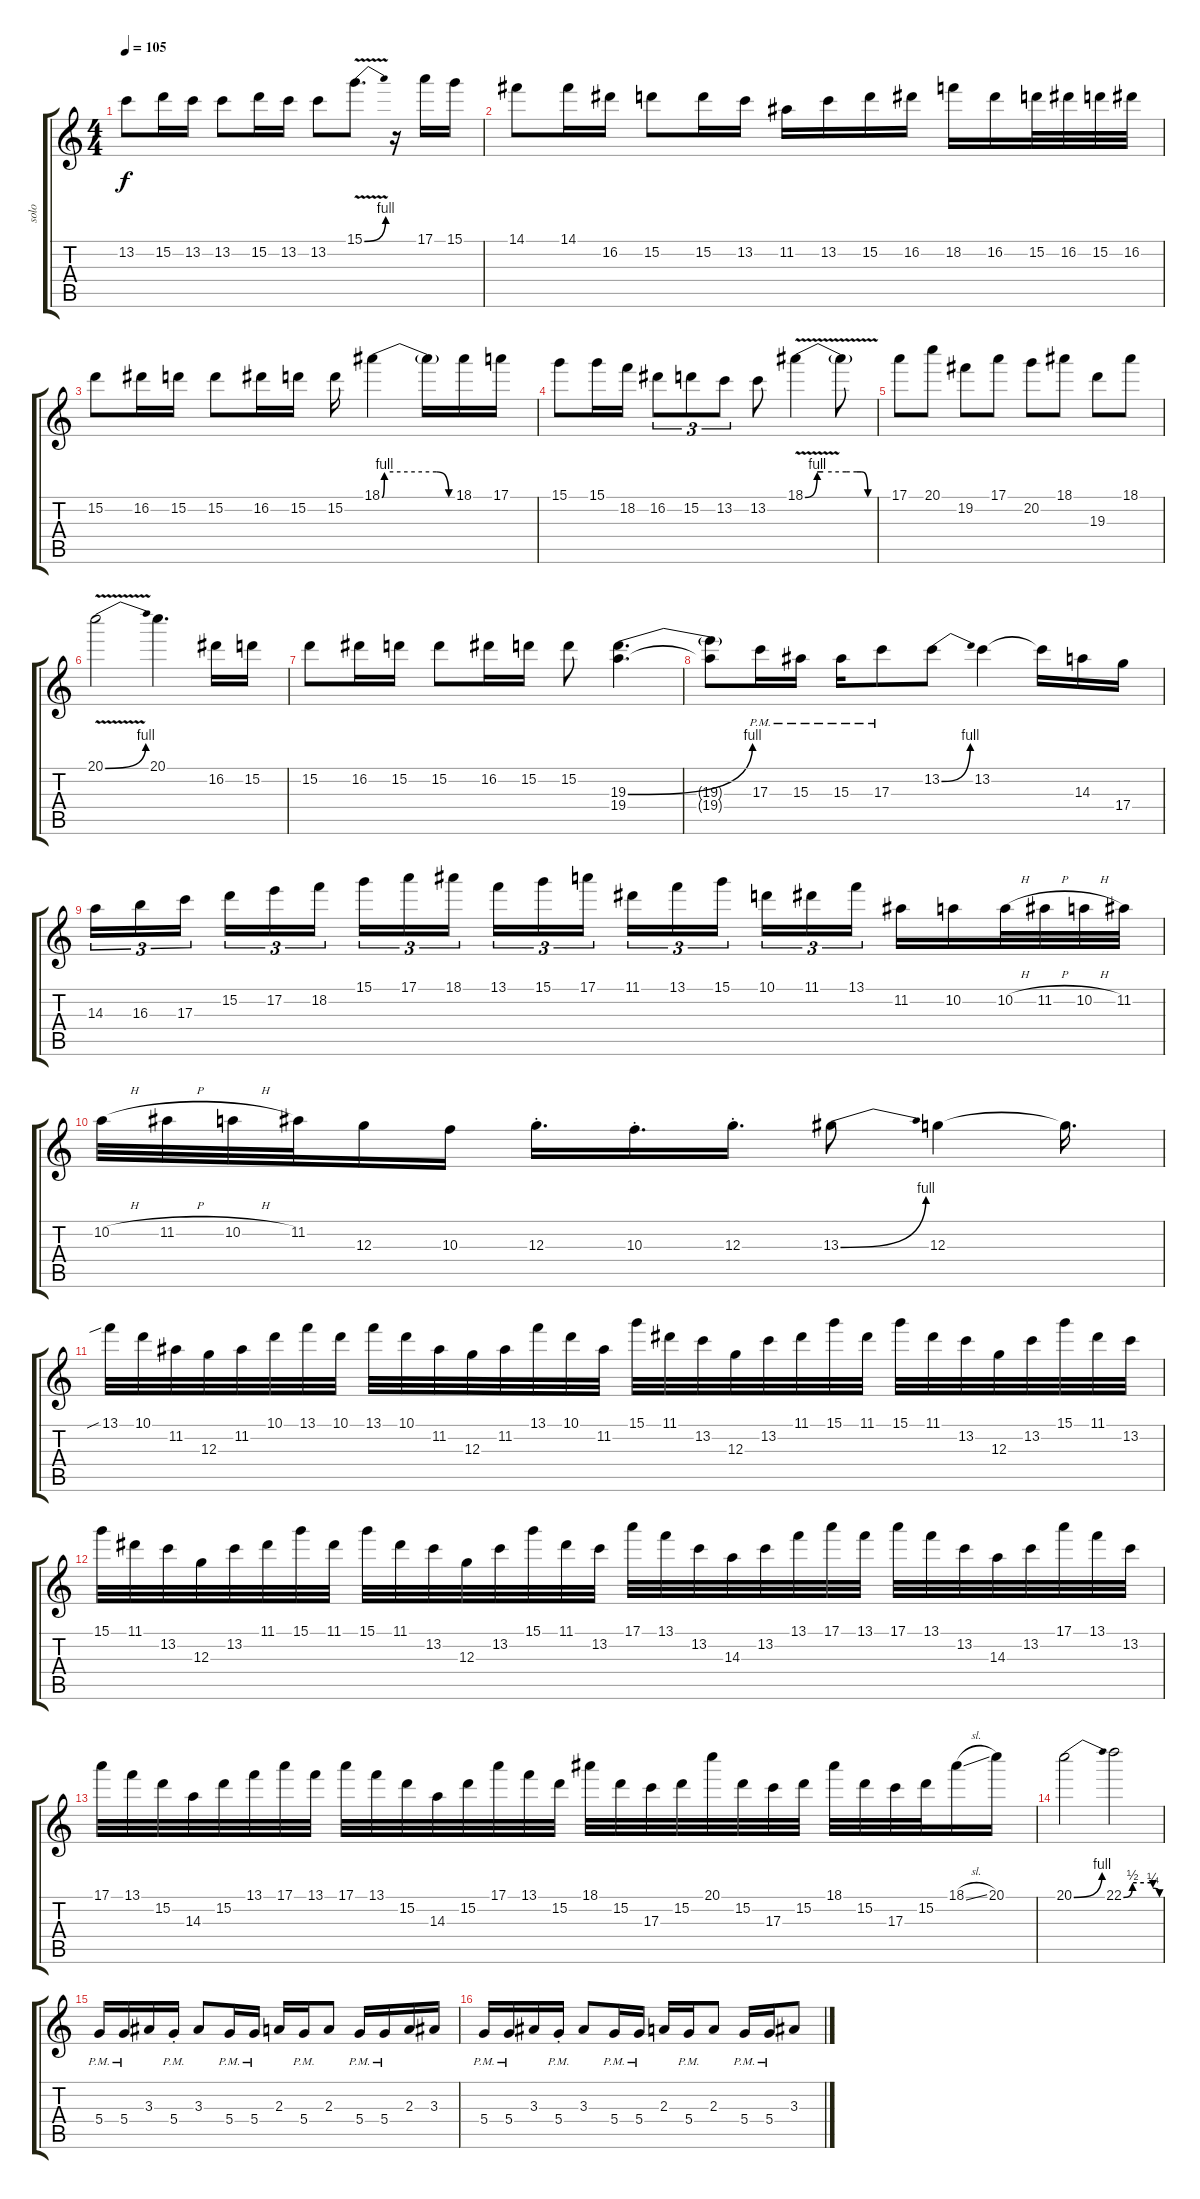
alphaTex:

\track ("solo" "solo") {instrument distortionguitar}
\staff {score tabs}
\tuning (E4 B3 G3 D3 A2 E2) {hide}
\ts (4 4)
\tempo 105
\clef g2
\ks c
13.2.8{dy f} 15.2.16 13.2.16 13.2.8 15.2.16 13.2.16 13.2.8 15.1{be (bend 0 0 60 4) v}.8{d} r.16 17.1.16 15.1.16 |
14.1.8 14.1.16 16.2.16 15.2.8 15.2.16 13.2.16 11.2.16 13.2.16 15.2.16 16.2.16 18.2.16 16.2.16 15.2.32 16.2.32 15.2.32 16.2.32 |
15.2.8 16.2.16 15.2.16 15.2.8 16.2.16 15.2.16 15.2.16 18.1{be (custom 0 0 2 4 15 4 44 4 54 0 60 0)}.4 18.1{t}.16 18.1.16 17.1.16 |
15.1.8 15.1.16 18.2.16 16.2.8{tu (3 2)} 15.2.8{tu (3 2)} 13.2.8{tu (3 2)} 13.2.8 18.1{be (custom 0 0 10 4 15 4 34 4 43 4 47 4 52 0 60 0) v}.4 18.1{t}.8 |
17.1.8 20.1.8 19.2.8 17.1.8 20.2.8 18.1.8 19.3.8 18.1.8 |
20.1{be (bend 0 0 60 4) v}.2 20.1.4{d} 16.2.16 15.2.16 |
15.2.8 16.2.16 15.2.16 15.2.8 16.2.16 15.2.16 15.2.8 (19.3{be (bend 0 0 60 4)} 19.4).4{d} |
(19.3{t} 19.4{t}).8 17.3{pm}.16 15.3{pm}.16 15.3{pm}.16 17.3{pm}.8 13.2{be (bend 0 0 60 4)}.8 13.2.4 13.2{t}.16 14.3.16 17.4.16 |
14.3.16{tu (3 2)} 16.3.16{tu (3 2)} 17.3.16{tu (3 2) beam splitsecondary} 15.2.16{tu (3 2)} 17.2.16{tu (3 2)} 18.2.16{tu (3 2)} 15.1.16{tu (3 2)} 17.1.16{tu (3 2)} 18.1.16{tu (3 2) beam splitsecondary} 13.1.16{tu (3 2)} 15.1.16{tu (3 2)} 17.1.16{tu (3 2)} 11.1.16{tu (3 2)} 13.1.16{tu (3 2)} 15.1.16{tu (3 2) beam splitsecondary} 10.1.16{tu (3 2)} 11.1.16{tu (3 2)} 13.1.16{tu (3 2)} 11.2.16 10.2.16 10.2{h}.32 11.2{h}.32 10.2{h}.32 11.2.32 |
10.2{h}.32 11.2{h}.32 10.2{h}.32 11.2.32 12.3.16 10.3.16 12.3{st}.16{d} 10.3{st}.16{d} 12.3{st}.16{d} 13.3{be (bend 0 0 60 4)}.8 12.3.4 12.3{t}.16{d} |
13.1{sib}.32 10.1.32 11.2.32 12.3.32 11.2.32 10.1.32 13.1.32 10.1.32 13.1.32 10.1.32 11.2.32 12.3.32 11.2.32 13.1.32 10.1.32 11.2.32 15.1.32 11.1.32 13.2.32 12.3.32 13.2.32 11.1.32 15.1.32 11.1.32 15.1.32 11.1.32 13.2.32 12.3.32 13.2.32 15.1.32 11.1.32 13.2.32 |
15.1.32 11.1.32 13.2.32 12.3.32 13.2.32 11.1.32 15.1.32 11.1.32 15.1.32 11.1.32 13.2.32 12.3.32 13.2.32 15.1.32 11.1.32 13.2.32 17.1.32 13.1.32 13.2.32 14.3.32 13.2.32 13.1.32 17.1.32 13.1.32 17.1.32 13.1.32 13.2.32 14.3.32 13.2.32 17.1.32 13.1.32 13.2.32 |
17.1.32 13.1.32 15.2.32 14.3.32 15.2.32 13.1.32 17.1.32 13.1.32 17.1.32 13.1.32 15.2.32 14.3.32 15.2.32 17.1.32 13.1.32 15.2.32 18.1.32 15.2.32 17.3.32 15.2.32 20.1.32 15.2.32 17.3.32 15.2.32 18.1.32 15.2.32 17.3.32 15.2.32 18.1{sl}.16 20.1.16 |
20.1{be (bend 0 0 60 4)}.2 22.1{be (custom 0 0 15 2 46 2 49 1 60 0)}.2 |
5.4{pm}.16 5.4{pm}.16 3.3.16 5.4{pm st}.16 3.3.8 5.4{pm}.16 5.4{pm}.16 2.3.16 5.4{pm}.16 2.3.8 5.4{pm}.16 5.4{pm}.16 2.3.16 3.3.16 |
5.4{pm}.16 5.4{pm}.16 3.3.16 5.4{pm st}.16 3.3.8 5.4{pm}.16 5.4{pm}.16 2.3.16 5.4{pm}.16 2.3.8 5.4{pm}.16 5.4{pm}.16 3.3.8
